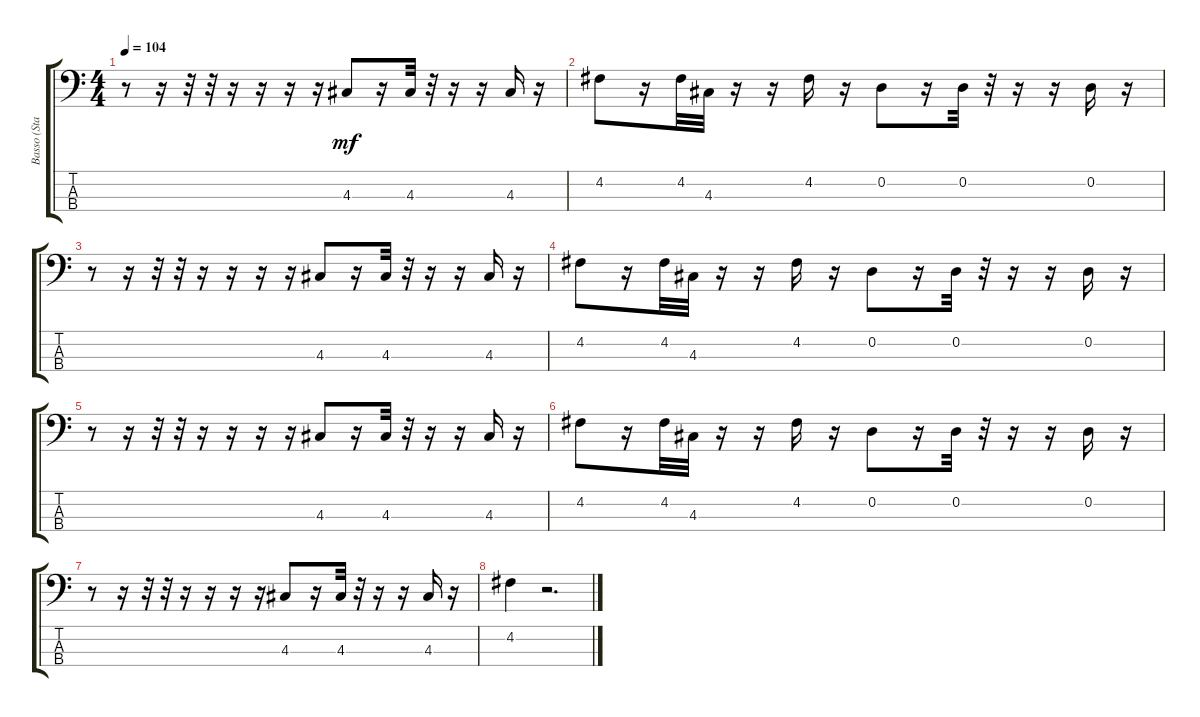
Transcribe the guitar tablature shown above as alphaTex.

\track ("Basso (Staff 1)" "Basso (Sta") {instrument electricbassfinger}
\staff {score tabs}
\tuning (G2 D2 A1 E1) {hide}
\ts (4 4)
\tempo 104
\clef f4
\ks c
r.8{dy mf} r.16 r.32 r.32 r.16 r.16 r.16 r.16 4.3.8 r.16 4.3.32 r.32 r.16 r.16 4.3.16 r.16 |
4.2.8 r.16 4.2.32 4.3.32 r.16 r.16 4.2.16 r.16 0.2.8 r.16 0.2.32 r.32 r.16 r.16 0.2.16 r.16 |
r.8 r.16 r.32 r.32 r.16 r.16 r.16 r.16 4.3.8 r.16 4.3.32 r.32 r.16 r.16 4.3.16 r.16 |
4.2.8 r.16 4.2.32 4.3.32 r.16 r.16 4.2.16 r.16 0.2.8 r.16 0.2.32 r.32 r.16 r.16 0.2.16 r.16 |
r.8 r.16 r.32 r.32 r.16 r.16 r.16 r.16 4.3.8 r.16 4.3.32 r.32 r.16 r.16 4.3.16 r.16 |
4.2.8 r.16 4.2.32 4.3.32 r.16 r.16 4.2.16 r.16 0.2.8 r.16 0.2.32 r.32 r.16 r.16 0.2.16 r.16 |
r.8 r.16 r.32 r.32 r.16 r.16 r.16 r.16 4.3.8 r.16 4.3.32 r.32 r.16 r.16 4.3.16 r.16 |
4.2.4 r.2{d}
